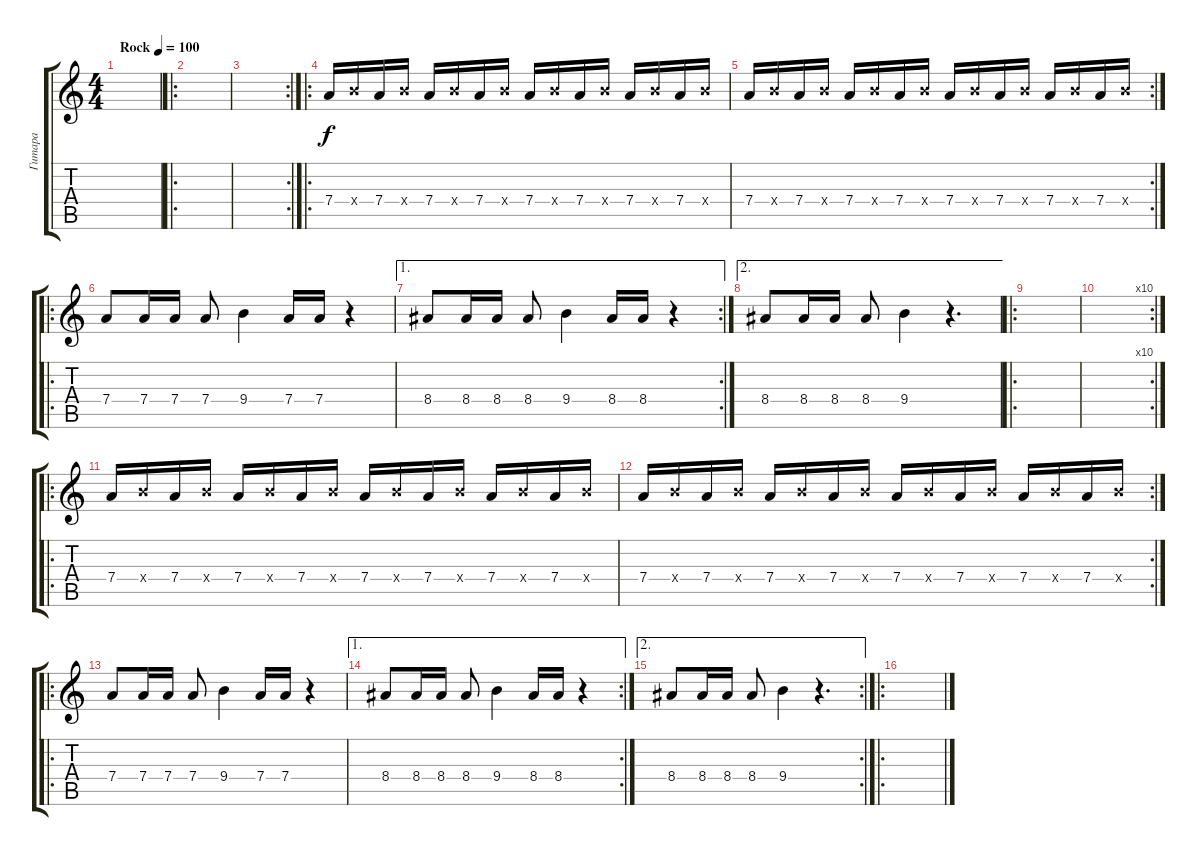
\track ("Гитара" "Гитара") {instrument acousticguitarsteel}
\staff {score tabs}
\tuning (E4 B3 G3 D3 A2 E2) {hide}
\ts (4 4)
\tempo (100 "Rock")
\clef g2
\ks c
|
\ro
|
\rc 2
|
\ro
7.4.16 9.4{x}.16 7.4.16 9.4{x}.16 7.4.16 9.4{x}.16 7.4.16 9.4{x}.16 7.4.16 9.4{x}.16 7.4.16 9.4{x}.16 7.4.16 9.4{x}.16 7.4.16 9.4{x}.16 |
\rc 2
7.4.16 9.4{x}.16 7.4.16 9.4{x}.16 7.4.16 9.4{x}.16 7.4.16 9.4{x}.16 7.4.16 9.4{x}.16 7.4.16 9.4{x}.16 7.4.16 9.4{x}.16 7.4.16 9.4{x}.16 |
\ro
7.4.8 7.4.16 7.4.16 7.4.8 9.4.4 7.4.16 7.4.16 r.4 |
\ae 1
\rc 2
8.4.8 8.4.16 8.4.16 8.4.8 9.4.4 8.4.16 8.4.16 r.4 |
\ae 2
8.4.8 8.4.16 8.4.16 8.4.8 9.4.4 r.4{d} |
\ro
|
\rc 10
|
\ro
7.4.16 9.4{x}.16 7.4.16 9.4{x}.16 7.4.16 9.4{x}.16 7.4.16 9.4{x}.16 7.4.16 9.4{x}.16 7.4.16 9.4{x}.16 7.4.16 9.4{x}.16 7.4.16 9.4{x}.16 |
\rc 2
7.4.16 9.4{x}.16 7.4.16 9.4{x}.16 7.4.16 9.4{x}.16 7.4.16 9.4{x}.16 7.4.16 9.4{x}.16 7.4.16 9.4{x}.16 7.4.16 9.4{x}.16 7.4.16 9.4{x}.16 |
\ro
7.4.8 7.4.16 7.4.16 7.4.8 9.4.4 7.4.16 7.4.16 r.4 |
\ae 1
\rc 2
8.4.8 8.4.16 8.4.16 8.4.8 9.4.4 8.4.16 8.4.16 r.4 |
\ae 2
\rc 2
8.4.8 8.4.16 8.4.16 8.4.8 9.4.4 r.4{d} |
\ro
